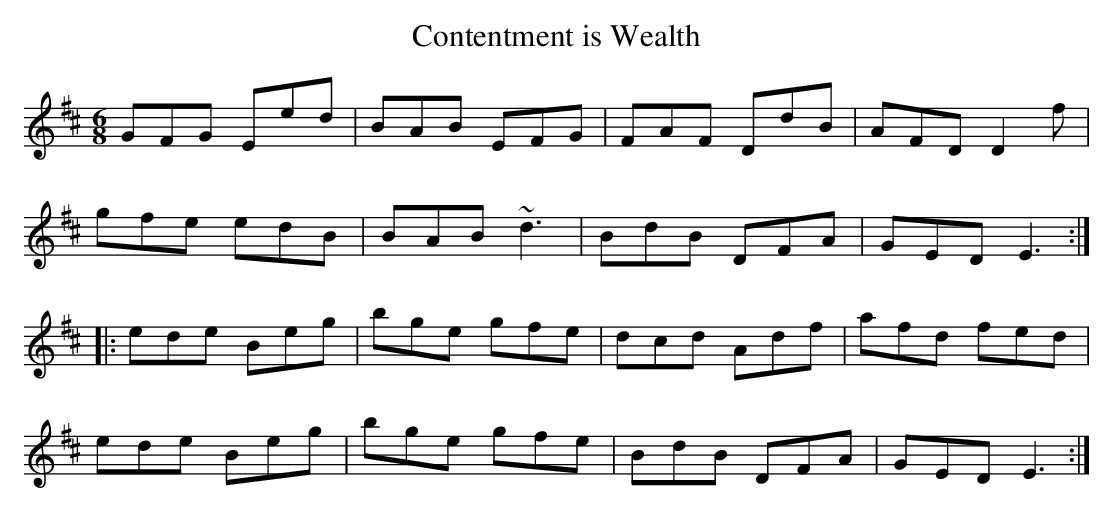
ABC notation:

X:1
T:Contentment is Wealth
M:6/8
L:1/8
K:Edor
GFG Eed|BAB EFG|FAF DdB|AFD D2f|!
gfe edB|BAB ~d3|BdB DFA|GED E3:|!
|:ede Beg|bge gfe|dcd Adf|afd fed|!
ede Beg|bge gfe|BdB DFA|GED E3:|!
